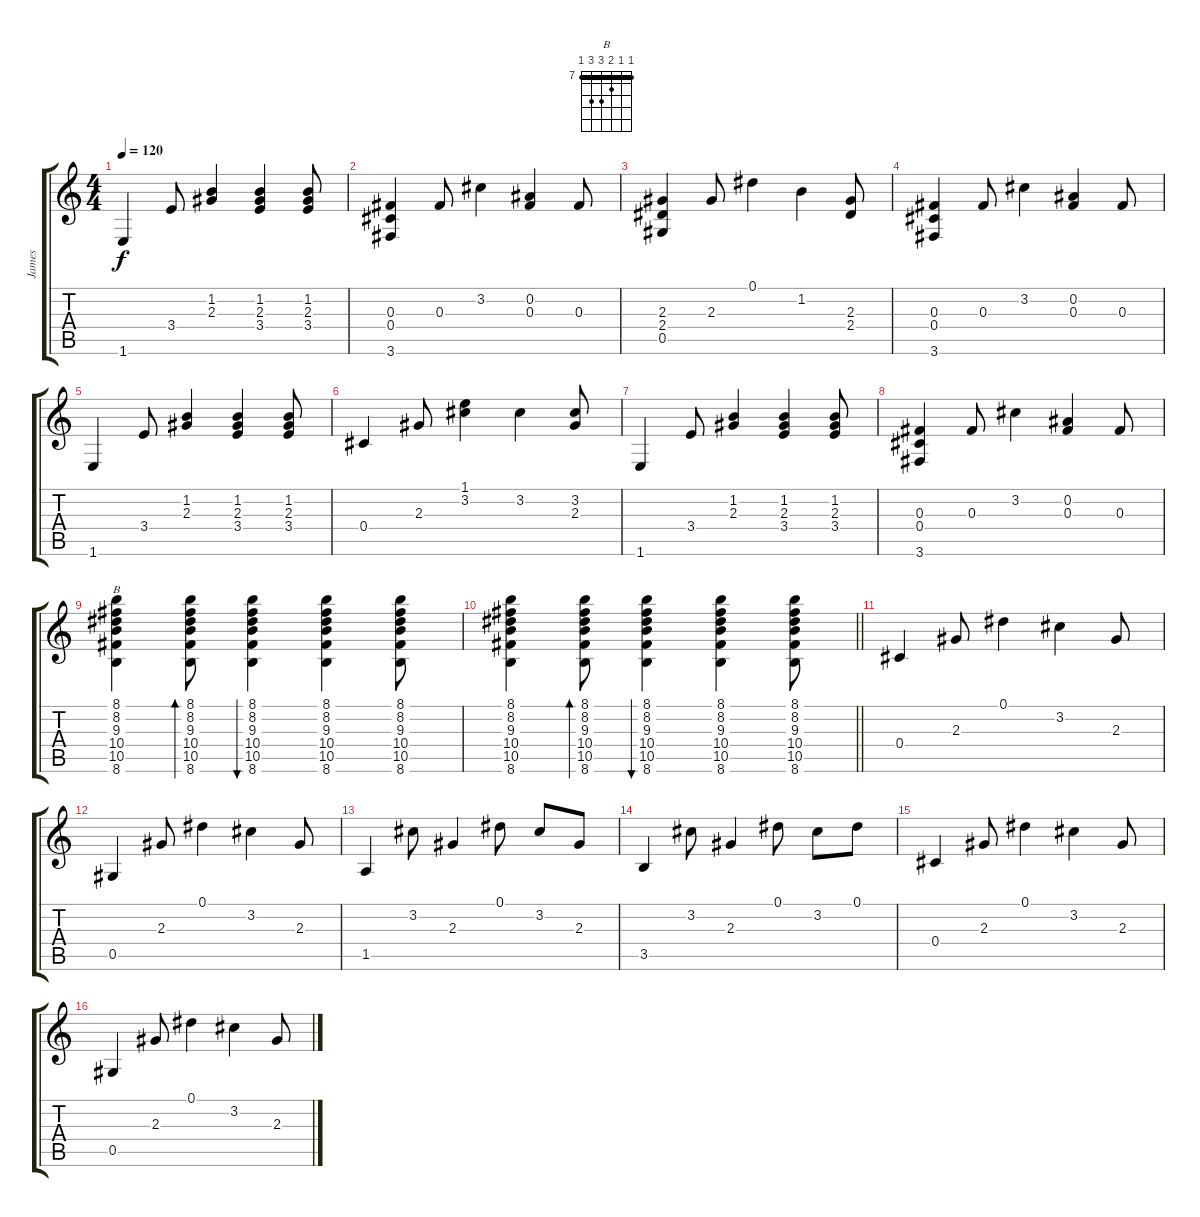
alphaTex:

\track ("James" "James") {instrument acousticguitarsteel}
\staff {score tabs}
\tuning (Eb4 Bb3 Gb3 Db3 Ab2 Eb2) {hide}
\chord ("B" 7 7 8 9 9 7) {firstfret 7 barre 7}
\ts (4 4)
\tempo 120
\clef g2
\ks c
1.6.4{dy f} 3.4.8 (1.2 2.3).4 (1.2 2.3 3.4).4 (1.2 2.3 3.4).8 |
(0.3 0.4 3.6).4 0.3.8 3.2.4 (0.2 0.3).4 0.3.8 |
(2.3 2.4 0.5).4 2.3.8 0.1.4 1.2.4 (2.3 2.4).8 |
(0.3 0.4 3.6).4 0.3.8 3.2.4 (0.2 0.3).4 0.3.8 |
1.6.4 3.4.8 (1.2 2.3).4 (1.2 2.3 3.4).4 (1.2 2.3 3.4).8 |
0.4.4 2.3.8 (1.1 3.2).4 3.2.4 (3.2 2.3).8 |
1.6.4 3.4.8 (1.2 2.3).4 (1.2 2.3 3.4).4 (1.2 2.3 3.4).8 |
(0.3 0.4 3.6).4 0.3.8 3.2.4 (0.2 0.3).4 0.3.8 |
(8.1 8.2 9.3 10.4 10.5 8.6).4{ch "B"} (8.1 8.2 9.3 10.4 10.5 8.6).8{bd 60} (8.1 8.2 9.3 10.4 10.5 8.6).4{bu 60} (8.1 8.2 9.3 10.4 10.5 8.6).4 (8.1 8.2 9.3 10.4 10.5 8.6).8 |
\barLineRight lightlight
(8.1 8.2 9.3 10.4 10.5 8.6).4 (8.1 8.2 9.3 10.4 10.5 8.6).8{bd 60} (8.1 8.2 9.3 10.4 10.5 8.6).4{bu 60} (8.1 8.2 9.3 10.4 10.5 8.6).4 (8.1 8.2 9.3 10.4 10.5 8.6).8 |
0.4.4 2.3.8 0.1.4 3.2.4 2.3.8 |
0.5.4 2.3.8 0.1.4 3.2.4 2.3.8 |
1.5.4 3.2.8 2.3.4 0.1.8 3.2.8 2.3.8 |
3.5.4 3.2.8 2.3.4 0.1.8 3.2.8 0.1.8 |
0.4.4 2.3.8 0.1.4 3.2.4 2.3.8 |
0.5.4 2.3.8 0.1.4 3.2.4 2.3.8
